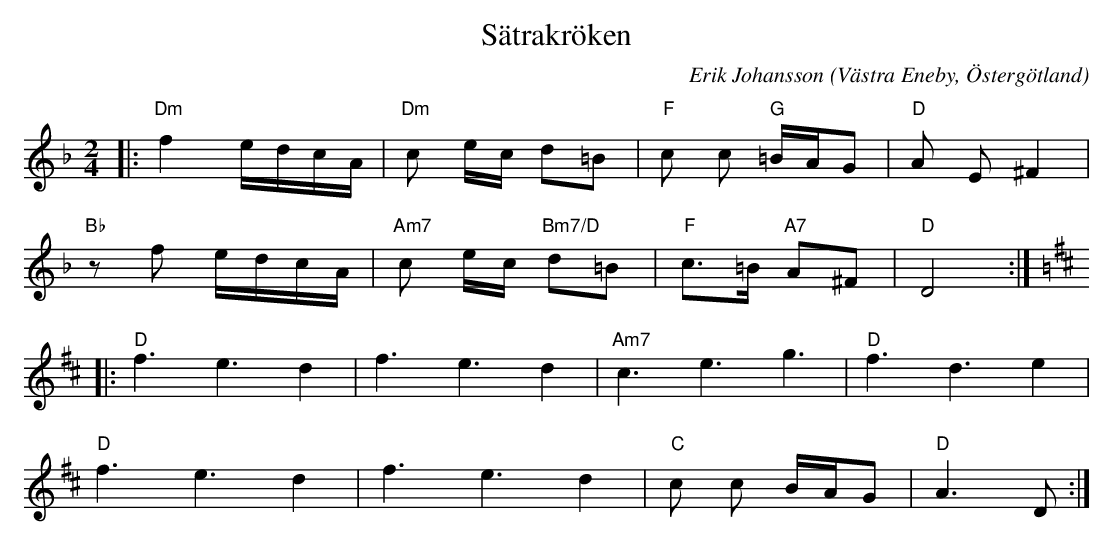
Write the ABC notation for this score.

X:1
T:Sätrakröken
C:Erik Johansson
O:Västra Eneby, Östergötland
Q:90
M:2/4
L:1/8
K:Dm
|:"Dm"f2 e/d/c/A/ |"Dm"c e/c/ d=B| "F" c c "G" =B/A/G | "D" A E ^F2 |
"Bb" zf e/d/c/A/ |"Am7"c e/c/ "Bm7/D"d=B| "F" c>=B  "A7" A^F | "D" D4 :|
K:D
|:"D" f3 e3 d2 |f3 e3 d2| "Am7" c3 e3 g3| "D" f3 d3 e2 |
"D" f3 e3 d2 |f3 e3 d2| "C" c c B/A/G  | "D" A3  D:|
